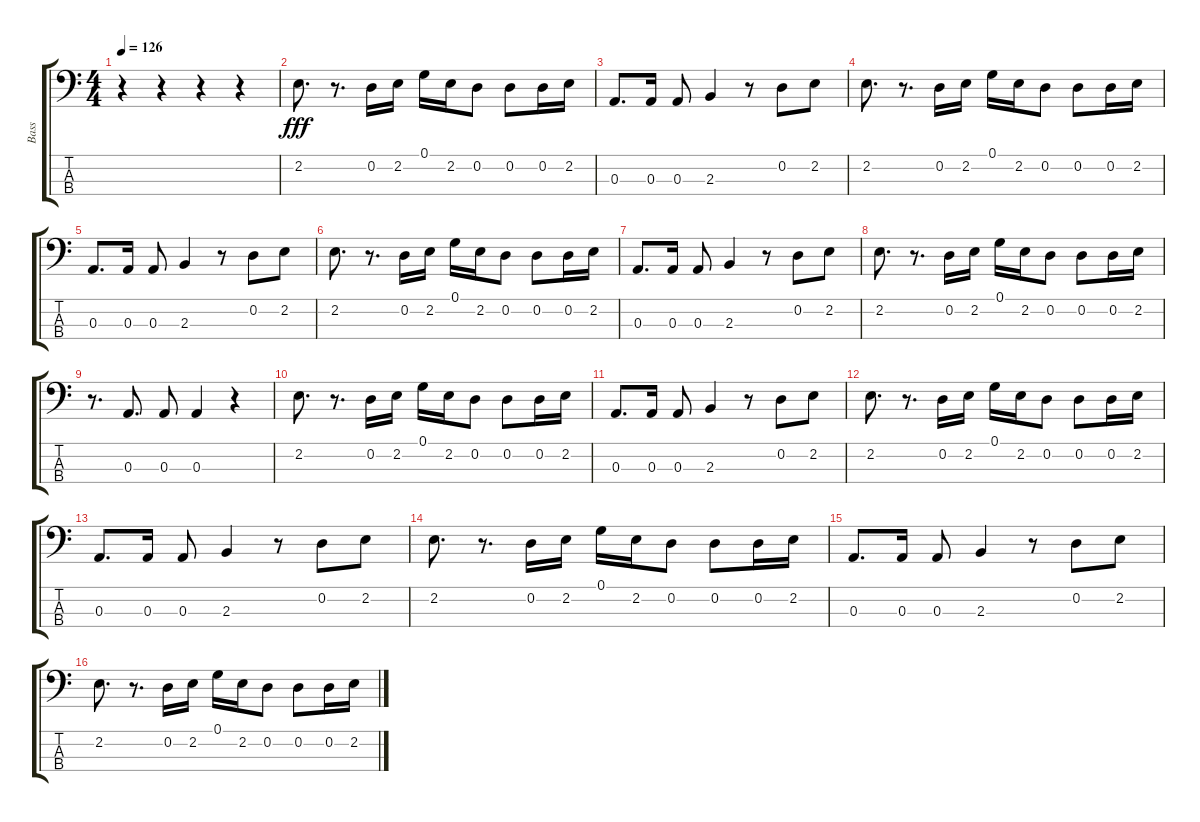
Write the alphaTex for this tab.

\track ("Bass" "Bass") {instrument electricbassfinger}
\staff {score tabs}
\tuning (G2 D2 A1 E1) {hide}
\ts (4 4)
\tempo 126
\clef f4
\ks c
r.4{dy fff} r.4 r.4 r.4 |
2.2.8{d} r.8{d} 0.2.16 2.2.16 0.1.16 2.2.16 0.2.8 0.2.8 0.2.16 2.2.16 |
0.3.8{d} 0.3.16 0.3.8 2.3.4 r.8 0.2.8 2.2.8 |
2.2.8{d} r.8{d} 0.2.16 2.2.16 0.1.16 2.2.16 0.2.8 0.2.8 0.2.16 2.2.16 |
0.3.8{d} 0.3.16 0.3.8 2.3.4 r.8 0.2.8 2.2.8 |
2.2.8{d} r.8{d} 0.2.16 2.2.16 0.1.16 2.2.16 0.2.8 0.2.8 0.2.16 2.2.16 |
0.3.8{d} 0.3.16 0.3.8 2.3.4 r.8 0.2.8 2.2.8 |
2.2.8{d} r.8{d} 0.2.16 2.2.16 0.1.16 2.2.16 0.2.8 0.2.8 0.2.16 2.2.16 |
r.8{d} 0.3.8{d} 0.3.8 0.3.4 r.4 |
2.2.8{d} r.8{d} 0.2.16 2.2.16 0.1.16 2.2.16 0.2.8 0.2.8 0.2.16 2.2.16 |
0.3.8{d} 0.3.16 0.3.8 2.3.4 r.8 0.2.8 2.2.8 |
2.2.8{d} r.8{d} 0.2.16 2.2.16 0.1.16 2.2.16 0.2.8 0.2.8 0.2.16 2.2.16 |
0.3.8{d} 0.3.16 0.3.8 2.3.4 r.8 0.2.8 2.2.8 |
2.2.8{d} r.8{d} 0.2.16 2.2.16 0.1.16 2.2.16 0.2.8 0.2.8 0.2.16 2.2.16 |
0.3.8{d} 0.3.16 0.3.8 2.3.4 r.8 0.2.8 2.2.8 |
2.2.8{d} r.8{d} 0.2.16 2.2.16 0.1.16 2.2.16 0.2.8 0.2.8 0.2.16 2.2.16
